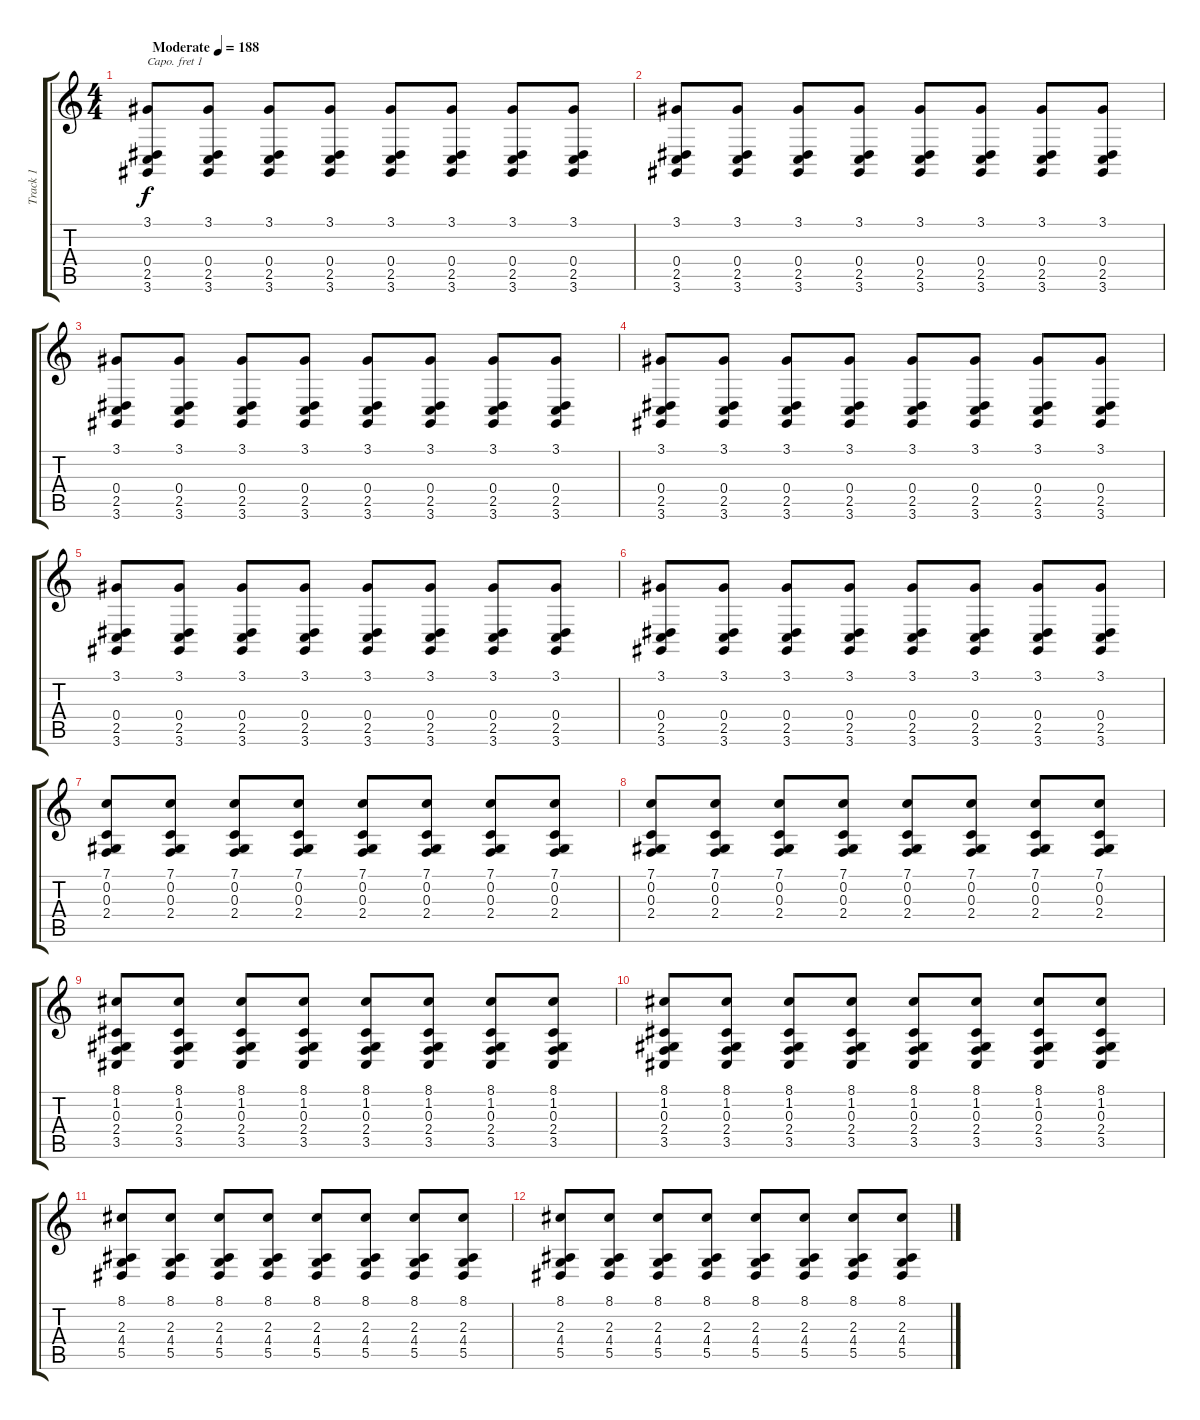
\track ("Track 1" "Track 1") {mute instrument acousticgrandpiano}
\staff {score tabs}
\capo 1
\tuning (E4 B3 G3 D3 A2 E2) {hide}
\ts (4 4)
\tempo (188 "Moderate")
\clef g2
\ks c
(3.1 0.4 2.5 3.6).8{dy f instrument acousticgrandpiano} (3.1 0.4 2.5 3.6).8 (3.1 0.4 2.5 3.6).8 (3.1 0.4 2.5 3.6).8 (3.1 0.4 2.5 3.6).8 (3.1 0.4 2.5 3.6).8 (3.1 0.4 2.5 3.6).8 (3.1 0.4 2.5 3.6).8 |
(3.1 0.4 2.5 3.6).8 (3.1 0.4 2.5 3.6).8 (3.1 0.4 2.5 3.6).8 (3.1 0.4 2.5 3.6).8 (3.1 0.4 2.5 3.6).8 (3.1 0.4 2.5 3.6).8 (3.1 0.4 2.5 3.6).8 (3.1 0.4 2.5 3.6).8 |
(3.1 0.4 2.5 3.6).8 (3.1 0.4 2.5 3.6).8 (3.1 0.4 2.5 3.6).8 (3.1 0.4 2.5 3.6).8 (3.1 0.4 2.5 3.6).8 (3.1 0.4 2.5 3.6).8 (3.1 0.4 2.5 3.6).8 (3.1 0.4 2.5 3.6).8 |
(3.1 0.4 2.5 3.6).8 (3.1 0.4 2.5 3.6).8 (3.1 0.4 2.5 3.6).8 (3.1 0.4 2.5 3.6).8 (3.1 0.4 2.5 3.6).8 (3.1 0.4 2.5 3.6).8 (3.1 0.4 2.5 3.6).8 (3.1 0.4 2.5 3.6).8 |
(3.1 0.4 2.5 3.6).8 (3.1 0.4 2.5 3.6).8 (3.1 0.4 2.5 3.6).8 (3.1 0.4 2.5 3.6).8 (3.1 0.4 2.5 3.6).8 (3.1 0.4 2.5 3.6).8 (3.1 0.4 2.5 3.6).8 (3.1 0.4 2.5 3.6).8 |
(3.1 0.4 2.5 3.6).8 (3.1 0.4 2.5 3.6).8 (3.1 0.4 2.5 3.6).8 (3.1 0.4 2.5 3.6).8 (3.1 0.4 2.5 3.6).8 (3.1 0.4 2.5 3.6).8 (3.1 0.4 2.5 3.6).8 (3.1 0.4 2.5 3.6).8 |
(7.1 0.2 0.3 2.4).8 (7.1 0.2 0.3 2.4).8 (7.1 0.2 0.3 2.4).8 (7.1 0.2 0.3 2.4).8 (7.1 0.2 0.3 2.4).8 (7.1 0.2 0.3 2.4).8 (7.1 0.2 0.3 2.4).8 (7.1 0.2 0.3 2.4).8 |
(7.1 0.2 0.3 2.4).8 (7.1 0.2 0.3 2.4).8 (7.1 0.2 0.3 2.4).8 (7.1 0.2 0.3 2.4).8 (7.1 0.2 0.3 2.4).8 (7.1 0.2 0.3 2.4).8 (7.1 0.2 0.3 2.4).8 (7.1 0.2 0.3 2.4).8 |
(8.1 1.2 0.3 2.4 3.5).8 (8.1 1.2 0.3 2.4 3.5).8 (8.1 1.2 0.3 2.4 3.5).8 (8.1 1.2 0.3 2.4 3.5).8 (8.1 1.2 0.3 2.4 3.5).8 (8.1 1.2 0.3 2.4 3.5).8 (8.1 1.2 0.3 2.4 3.5).8 (8.1 1.2 0.3 2.4 3.5).8 |
(8.1 1.2 0.3 2.4 3.5).8 (8.1 1.2 0.3 2.4 3.5).8 (8.1 1.2 0.3 2.4 3.5).8 (8.1 1.2 0.3 2.4 3.5).8 (8.1 1.2 0.3 2.4 3.5).8 (8.1 1.2 0.3 2.4 3.5).8 (8.1 1.2 0.3 2.4 3.5).8 (8.1 1.2 0.3 2.4 3.5).8 |
(8.1 2.3 4.4 5.5).8 (8.1 2.3 4.4 5.5).8 (8.1 2.3 4.4 5.5).8 (8.1 2.3 4.4 5.5).8 (8.1 2.3 4.4 5.5).8 (8.1 2.3 4.4 5.5).8 (8.1 2.3 4.4 5.5).8 (8.1 2.3 4.4 5.5).8 |
(8.1 2.3 4.4 5.5).8 (8.1 2.3 4.4 5.5).8 (8.1 2.3 4.4 5.5).8 (8.1 2.3 4.4 5.5).8 (8.1 2.3 4.4 5.5).8 (8.1 2.3 4.4 5.5).8 (8.1 2.3 4.4 5.5).8 (8.1 2.3 4.4 5.5).8
